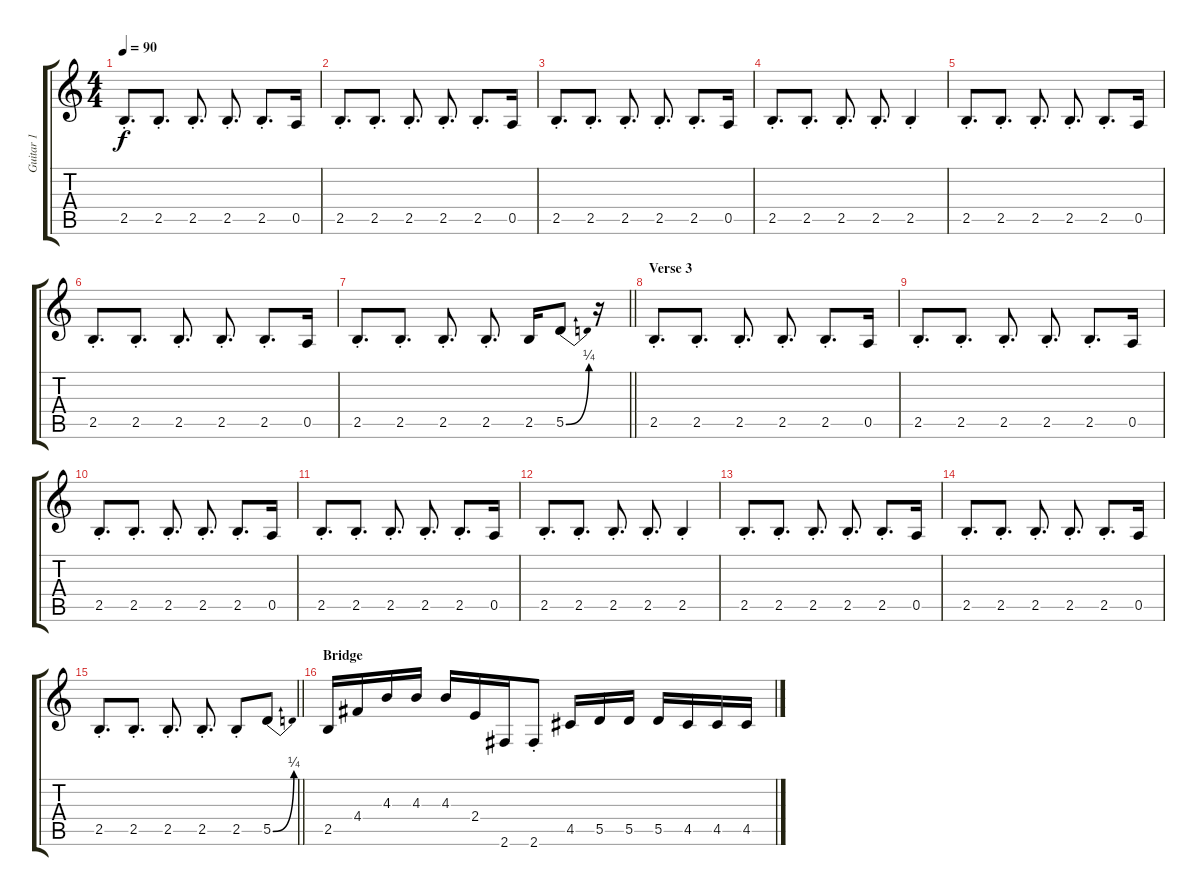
\track ("Guitar 1" "Guitar 1") {instrument distortionguitar}
\staff {score tabs}
\tuning (E4 B3 G3 D3 A2 E2) {hide}
\ts (4 4)
\tempo 90
\clef g2
\ks c
2.5{st}.8{d dy f} 2.5{st}.8{d} 2.5{st}.8{d} 2.5{st}.8{d} 2.5{st}.8{d} 0.5.16 |
2.5{st}.8{d} 2.5{st}.8{d} 2.5{st}.8{d} 2.5{st}.8{d} 2.5{st}.8{d} 0.5.16 |
2.5{st}.8{d} 2.5{st}.8{d} 2.5{st}.8{d} 2.5{st}.8{d} 2.5{st}.8{d} 0.5.16 |
2.5{st}.8{d} 2.5{st}.8{d} 2.5{st}.8{d} 2.5{st}.8{d} 2.5{st}.4 |
2.5{st}.8{d} 2.5{st}.8{d} 2.5{st}.8{d} 2.5{st}.8{d} 2.5{st}.8{d} 0.5.16 |
2.5{st}.8{d} 2.5{st}.8{d} 2.5{st}.8{d} 2.5{st}.8{d} 2.5{st}.8{d} 0.5.16 |
\barLineRight lightlight
2.5{st}.8{d} 2.5{st}.8{d} 2.5{st}.8{d} 2.5{st}.8{d} 2.5.16 5.5{be (bend 0 0 60 1)}.8 r.16 |
\section ("" "Verse 3")
2.5{st}.8{d} 2.5{st}.8{d} 2.5{st}.8{d} 2.5{st}.8{d} 2.5{st}.8{d} 0.5.16 |
2.5{st}.8{d} 2.5{st}.8{d} 2.5{st}.8{d} 2.5{st}.8{d} 2.5{st}.8{d} 0.5.16 |
2.5{st}.8{d} 2.5{st}.8{d} 2.5{st}.8{d} 2.5{st}.8{d} 2.5{st}.8{d} 0.5.16 |
2.5{st}.8{d} 2.5{st}.8{d} 2.5{st}.8{d} 2.5{st}.8{d} 2.5{st}.8{d} 0.5.16 |
2.5{st}.8{d} 2.5{st}.8{d} 2.5{st}.8{d} 2.5{st}.8{d} 2.5{st}.4 |
2.5{st}.8{d} 2.5{st}.8{d} 2.5{st}.8{d} 2.5{st}.8{d} 2.5{st}.8{d} 0.5.16 |
2.5{st}.8{d} 2.5{st}.8{d} 2.5{st}.8{d} 2.5{st}.8{d} 2.5{st}.8{d} 0.5.16 |
\barLineRight lightlight
2.5{st}.8{d} 2.5{st}.8{d} 2.5{st}.8{d} 2.5{st}.8{d} 2.5{st}.8 5.5{be (bend 0 0 60 1)}.8 |
\section ("" "Bridge")
2.5.16 4.4.16 4.3.16 4.3.16 4.3.16 2.4.16 2.6.16 2.6{st}.8 4.5.16 5.5.16 5.5.16 5.5.16 4.5.16 4.5.16 4.5.16
